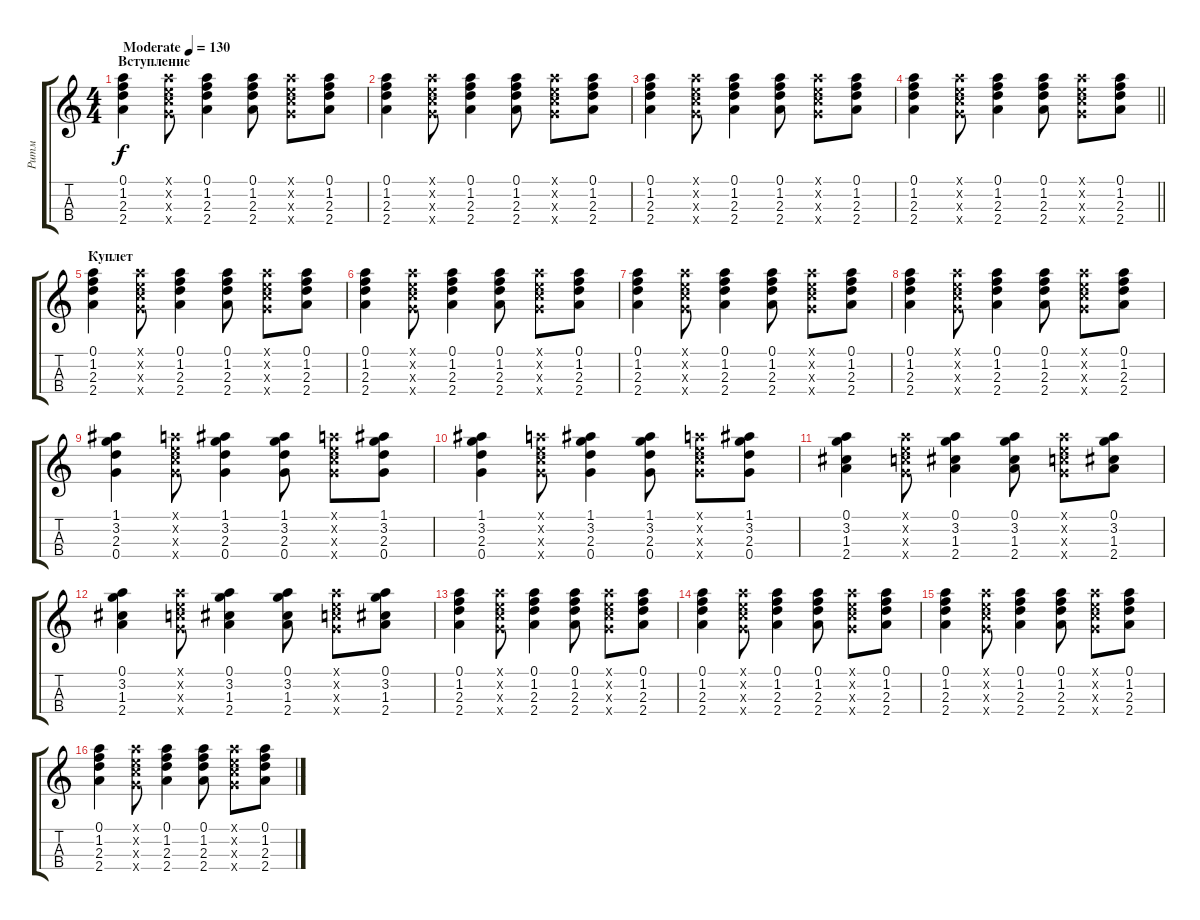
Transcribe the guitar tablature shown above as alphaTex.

\track ("Ритм" "Ритм") {instrument acousticguitarsteel}
\staff {score tabs}
\tuning (A4 E4 C4 G3) {hide}
\ts (4 4)
\section ("" "Вступление")
\tempo (130 "Moderate")
\clef g2
\ks c
(0.1 1.2 2.3 2.4).4{dy f instrument acousticguitarsteel} (0.1{x} 0.2{x} 0.3{x} 0.4{x}).8 (0.1 1.2 2.3 2.4).4 (0.1 1.2 2.3 2.4).8 (0.1{x} 0.2{x} 0.3{x} 0.4{x}).8 (0.1 1.2 2.3 2.4).8 |
(0.1 1.2 2.3 2.4).4 (0.1{x} 0.2{x} 0.3{x} 0.4{x}).8 (0.1 1.2 2.3 2.4).4 (0.1 1.2 2.3 2.4).8 (0.1{x} 0.2{x} 0.3{x} 0.4{x}).8 (0.1 1.2 2.3 2.4).8 |
(0.1 1.2 2.3 2.4).4 (0.1{x} 0.2{x} 0.3{x} 0.4{x}).8 (0.1 1.2 2.3 2.4).4 (0.1 1.2 2.3 2.4).8 (0.1{x} 0.2{x} 0.3{x} 0.4{x}).8 (0.1 1.2 2.3 2.4).8 |
\barLineRight lightlight
(0.1 1.2 2.3 2.4).4 (0.1{x} 0.2{x} 0.3{x} 0.4{x}).8 (0.1 1.2 2.3 2.4).4 (0.1 1.2 2.3 2.4).8 (0.1{x} 0.2{x} 0.3{x} 0.4{x}).8 (0.1 1.2 2.3 2.4).8 |
\section ("" "Куплет")
(0.1 1.2 2.3 2.4).4 (0.1{x} 0.2{x} 0.3{x} 0.4{x}).8 (0.1 1.2 2.3 2.4).4 (0.1 1.2 2.3 2.4).8 (0.1{x} 0.2{x} 0.3{x} 0.4{x}).8 (0.1 1.2 2.3 2.4).8 |
(0.1 1.2 2.3 2.4).4 (0.1{x} 0.2{x} 0.3{x} 0.4{x}).8 (0.1 1.2 2.3 2.4).4 (0.1 1.2 2.3 2.4).8 (0.1{x} 0.2{x} 0.3{x} 0.4{x}).8 (0.1 1.2 2.3 2.4).8 |
(0.1 1.2 2.3 2.4).4 (0.1{x} 0.2{x} 0.3{x} 0.4{x}).8 (0.1 1.2 2.3 2.4).4 (0.1 1.2 2.3 2.4).8 (0.1{x} 0.2{x} 0.3{x} 0.4{x}).8 (0.1 1.2 2.3 2.4).8 |
(0.1 1.2 2.3 2.4).4 (0.1{x} 0.2{x} 0.3{x} 0.4{x}).8 (0.1 1.2 2.3 2.4).4 (0.1 1.2 2.3 2.4).8 (0.1{x} 0.2{x} 0.3{x} 0.4{x}).8 (0.1 1.2 2.3 2.4).8 |
(1.1 3.2 2.3 0.4).4 (0.1{x} 0.2{x} 0.3{x} 0.4{x}).8 (1.1 3.2 2.3 0.4).4 (1.1 3.2 2.3 0.4).8 (0.1{x} 0.2{x} 0.3{x} 0.4{x}).8 (1.1 3.2 2.3 0.4).8 |
(1.1 3.2 2.3 0.4).4 (0.1{x} 0.2{x} 0.3{x} 0.4{x}).8 (1.1 3.2 2.3 0.4).4 (1.1 3.2 2.3 0.4).8 (0.1{x} 0.2{x} 0.3{x} 0.4{x}).8 (1.1 3.2 2.3 0.4).8 |
(0.1 3.2 1.3 2.4).4 (0.1{x} 0.2{x} 0.3{x} 0.4{x}).8 (0.1 3.2 1.3 2.4).4 (0.1 3.2 1.3 2.4).8 (0.1{x} 0.2{x} 0.3{x} 0.4{x}).8 (0.1 3.2 1.3 2.4).8 |
(0.1 3.2 1.3 2.4).4 (0.1{x} 0.2{x} 0.3{x} 0.4{x}).8 (0.1 3.2 1.3 2.4).4 (0.1 3.2 1.3 2.4).8 (0.1{x} 0.2{x} 0.3{x} 0.4{x}).8 (0.1 3.2 1.3 2.4).8 |
(0.1 1.2 2.3 2.4).4 (0.1{x} 0.2{x} 0.3{x} 0.4{x}).8 (0.1 1.2 2.3 2.4).4 (0.1 1.2 2.3 2.4).8 (0.1{x} 0.2{x} 0.3{x} 0.4{x}).8 (0.1 1.2 2.3 2.4).8 |
(0.1 1.2 2.3 2.4).4 (0.1{x} 0.2{x} 0.3{x} 0.4{x}).8 (0.1 1.2 2.3 2.4).4 (0.1 1.2 2.3 2.4).8 (0.1{x} 0.2{x} 0.3{x} 0.4{x}).8 (0.1 1.2 2.3 2.4).8 |
(0.1 1.2 2.3 2.4).4 (0.1{x} 0.2{x} 0.3{x} 0.4{x}).8 (0.1 1.2 2.3 2.4).4 (0.1 1.2 2.3 2.4).8 (0.1{x} 0.2{x} 0.3{x} 0.4{x}).8 (0.1 1.2 2.3 2.4).8 |
(0.1 1.2 2.3 2.4).4 (0.1{x} 0.2{x} 0.3{x} 0.4{x}).8 (0.1 1.2 2.3 2.4).4 (0.1 1.2 2.3 2.4).8 (0.1{x} 0.2{x} 0.3{x} 0.4{x}).8 (0.1 1.2 2.3 2.4).8
